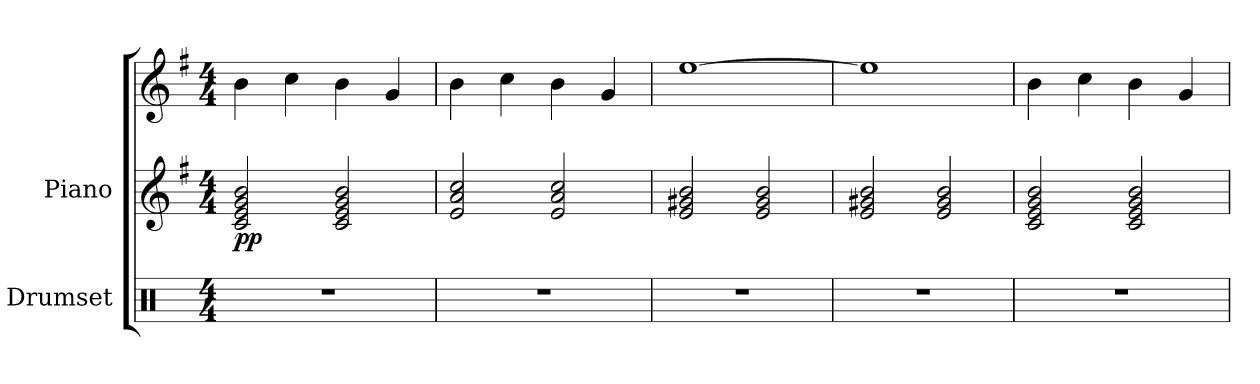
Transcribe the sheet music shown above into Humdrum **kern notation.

**kern	**kern	**kern	**dynam
*part2	*part1	*part1	*part1
*staff3	*staff2	*staff1	*staff1/2
*I"Drumset	*I"Piano	*	*
*I'Drs.	*I'Pno.	*	*
*clefX	*clefG2	*clefG2	*
*k[]	*k[f#]	*k[f#]	*
*M4/4	*M4/4	*M4/4	*
*MM170	*MM170	*MM170	*
=1	=1	=1	=1
!	!	!	!LO:DY:b=2
!	!	!	!LO:DY:n=1:b
1r	2c/ 2e/ 2g/ 2b/	4b\	p p
.	.	4cc\	.
.	2c/ 2e/ 2g/ 2b/	4b\	.
.	.	4g/	.
=2	=2	=2	=2
1r	2e/ 2a/ 2cc/	4b\	.
.	.	4cc\	.
.	2e/ 2a/ 2cc/	4b\	.
.	.	4g/	.
=3	=3	=3	=3
1r	2e/ 2g#X/ 2b/	[1ee	.
.	2e/ 2g#/ 2b/	.	.
=4	=4	=4	=4
1r	2e/ 2g#X/ 2b/	1ee]	.
.	2e/ 2g#/ 2b/	.	.
=5	=5	=5	=5
1r	2c/ 2e/ 2g/ 2b/	4b\	.
.	.	4cc\	.
.	2c/ 2e/ 2g/ 2b/	4b\	.
.	.	4g/	.
=	=	=	=
*-	*-	*-	*-
